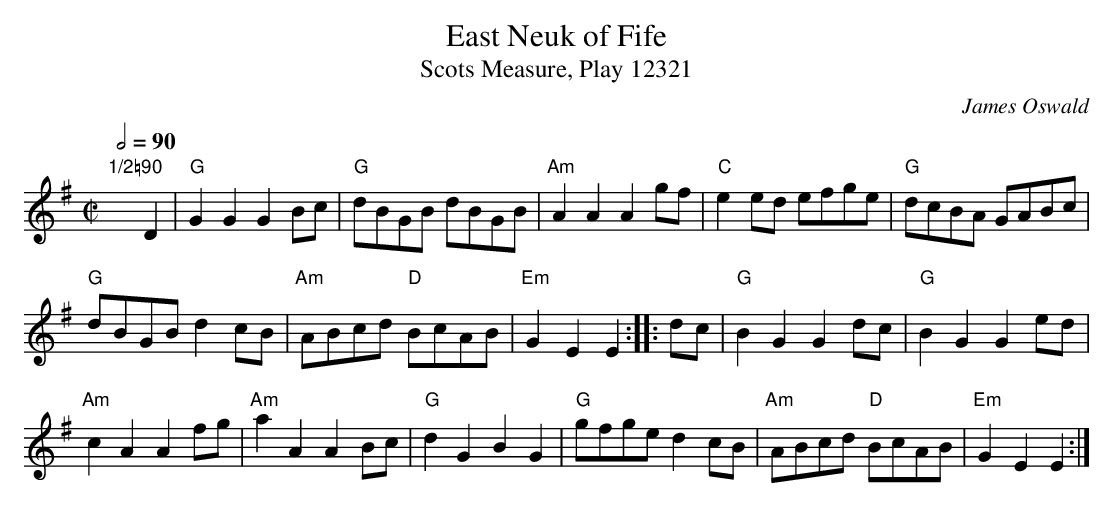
X:1
T:East Neuk of Fife
T:Scots Measure, Play 12321
C:James Oswald
M:C|
L:1/8
Q:1/2=90
K:Em
"1/2=90"yyD2|"G"G2G2G2Bc|"G"dBGB dBGB|"Am"A2A2A2gf|"C"e2ed efge|"G"dcBA GABc|
"G"dBGB d2cB|"Am"ABcd "D"BcAB|"Em"G2E2E2::dc|"G"B2G2G2dc|"G"B2G2G2ed|
"Am"c2A2A2fg|"Am"a2A2A2Bc|"G"d2G2B2G2|"G"gfge d2cB|"Am"ABcd "D"BcAB|"Em"G2E2E2:|
